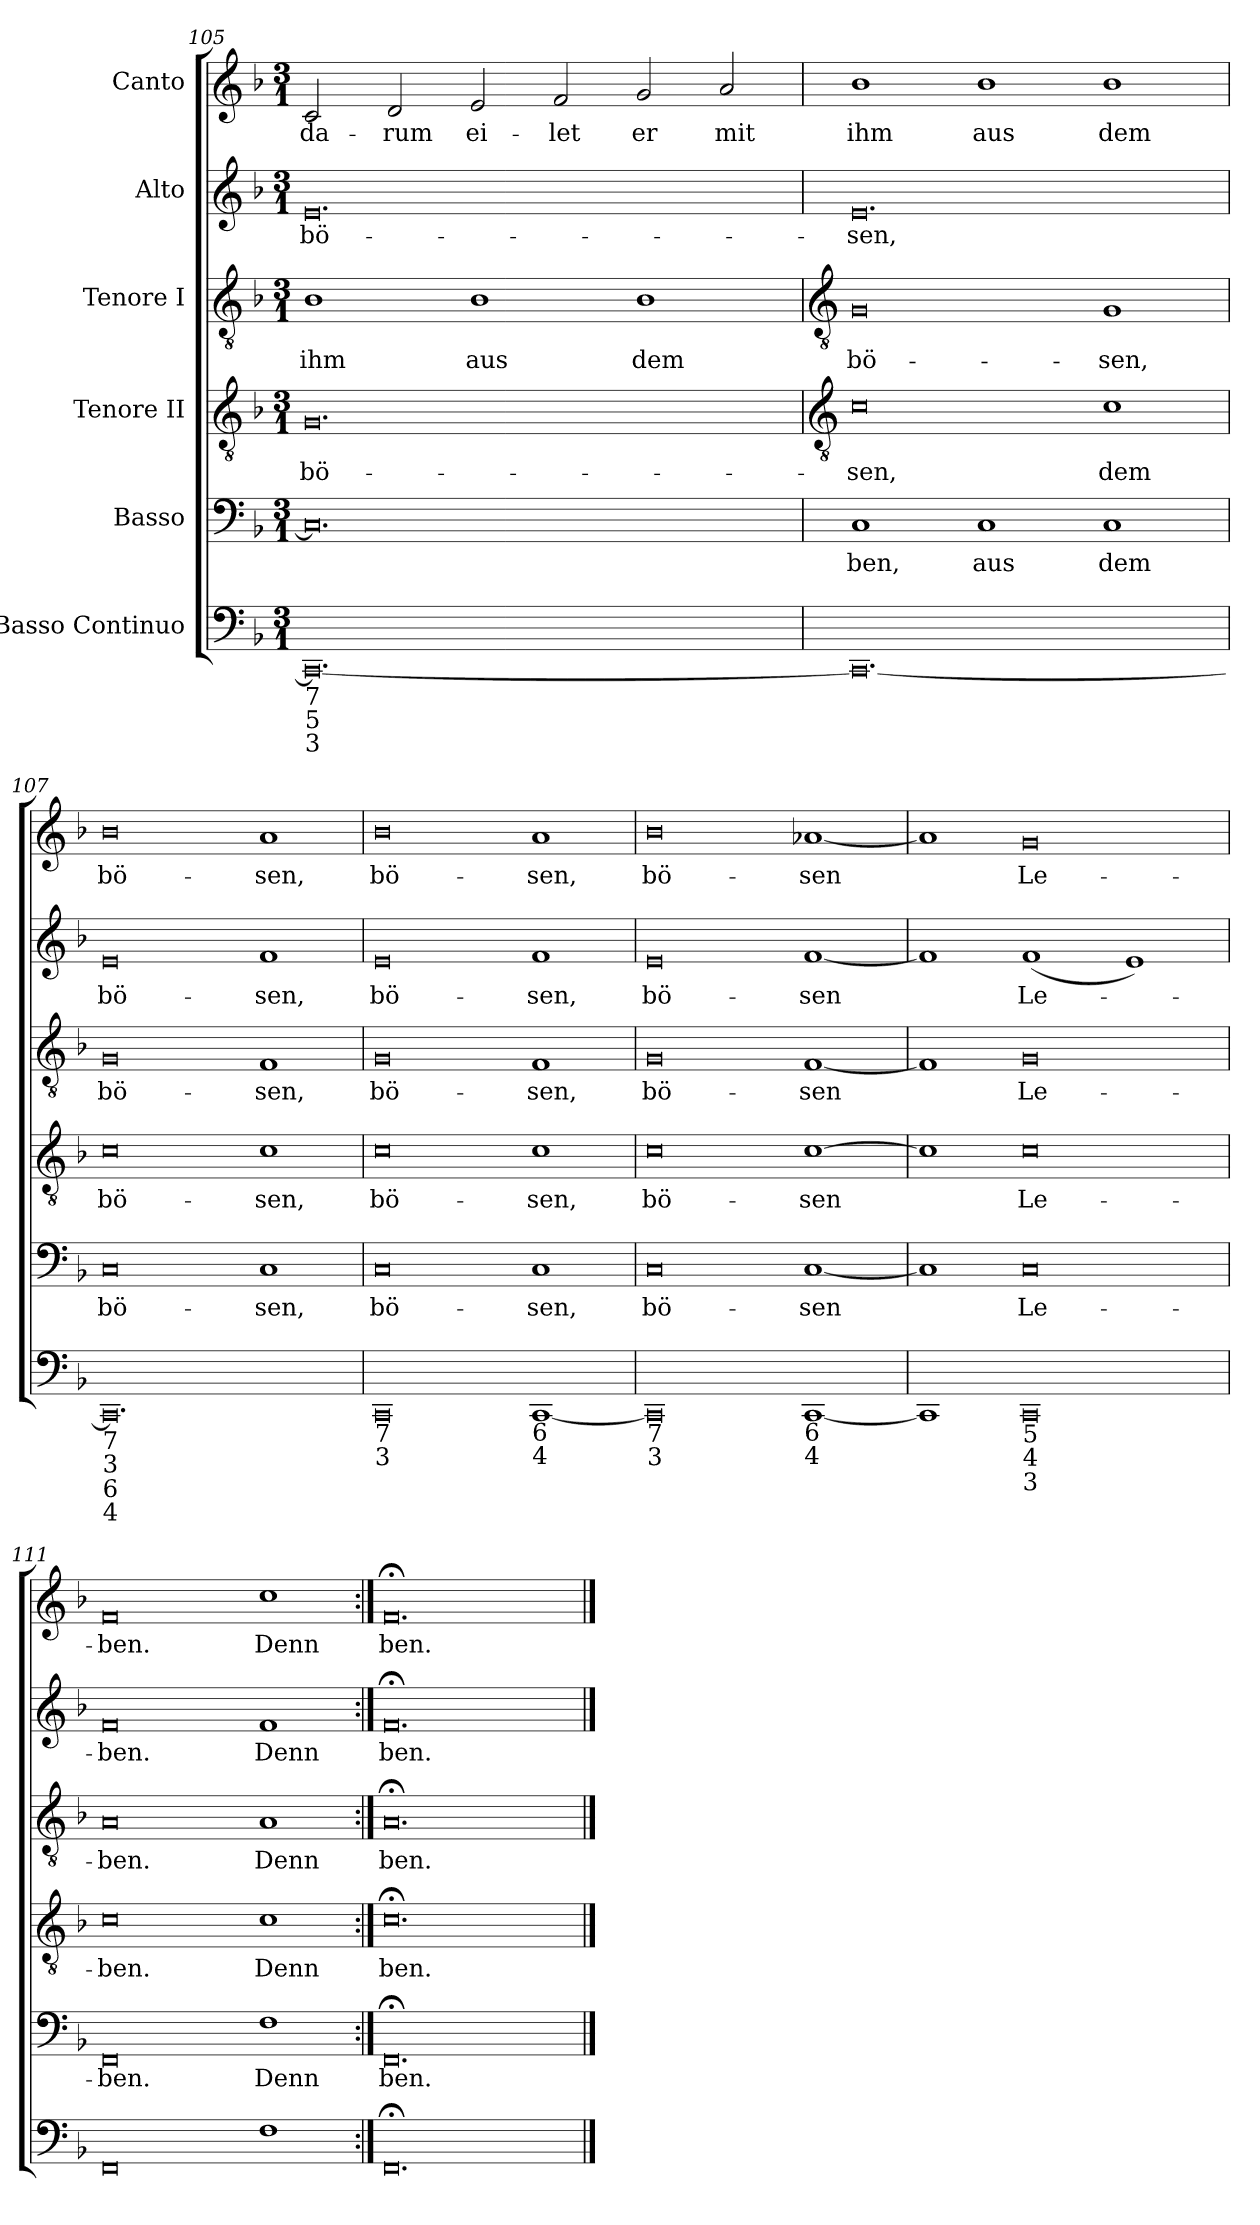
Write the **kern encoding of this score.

**kern	**kern	**text	**kern	**text	**kern	**text	**kern	**text	**kern	**text
*part6	*part5	*part5	*part4	*part4	*part3	*part3	*part2	*part2	*part1	*part1
*staff6	*staff5	*staff5	*staff4	*staff4	*staff3	*staff3	*staff2	*staff2	*staff1	*staff1
*I"Basso Continuo	*I"Basso	*	*I"Tenore II	*	*I"Tenore I	*	*I"Alto	*	*I"Canto	*
*clefF4	*clefF4	*	*clefGv2	*	*clefGv2	*	*clefG2	*	*clefG2	*
*k[b-]	*k[b-]	*	*k[b-]	*	*k[b-]	*	*k[b-]	*	*k[b-]	*
*F:	*F:	*	*F:	*	*F:	*	*F:	*	*F:	*
*M3/1	*M3/1	*	*M3/1	*	*M3/1	*	*M3/1	*	*M3/1	*
=105	=105	=105	=105	=105	=105	=105	=105	=105	=105	=105
!LO:TX:b:t=7\n5\n3	!	!	!	!	!	!	!	!	!	!
!	!	!	!	!LO:LY:b	!	!LO:LY:b	!	!LO:LY:b	!	!LO:LY:b
0.CC_	0.C]	.	0.G	bö-	1B-	ihm	0.e	bö-	2c	da-
!	!	!	!	!	!	!	!	!	!	!LO:LY:b
.	.	.	.	.	.	.	.	.	2d	-rum
!	!	!	!	!	!	!LO:LY:b	!	!	!	!LO:LY:b
.	.	.	.	.	1B-	aus	.	.	2e	ei-
!	!	!	!	!	!	!	!	!	!	!LO:LY:b
.	.	.	.	.	.	.	.	.	2f	-let
!	!	!	!	!	!	!LO:LY:b	!	!	!	!LO:LY:b
.	.	.	.	.	1B-	dem	.	.	2g	er
!	!	!	!	!	!	!	!	!	!	!LO:LY:b
.	.	.	.	.	.	.	.	.	2a	mit
!!LO:LB:g=z
=106	=106	=106	=106	=106	=106	=106	=106	=106	=106	=106
*	*	*	*clefGv2	*	*clefGv2	*	*	*	*	*
!	!	!LO:LY:b	!	!LO:LY:b	!	!LO:LY:b	!	!LO:LY:b	!	!LO:LY:b
0.CC_	1C	-ben,	0c	-sen,	0G	bö-	0.e	-sen,	1b-	ihm
!	!	!LO:LY:b	!	!	!	!	!	!	!	!LO:LY:b
.	1C	aus	.	.	.	.	.	.	1b-	aus
!	!	!LO:LY:b	!	!LO:LY:b	!	!LO:LY:b	!	!	!	!LO:LY:b
.	1C	dem	1c	dem	1G	-sen,	.	.	1b-	dem
=107	=107	=107	=107	=107	=107	=107	=107	=107	=107	=107
!LO:TX:b:t=7\n3	!	!	!	!	!	!	!	!	!	!
!LO:TX:b:t=6\n4	!	!	!	!	!	!	!	!	!	!
!	!	!LO:LY:b	!	!LO:LY:b	!	!LO:LY:b	!	!LO:LY:b	!	!LO:LY:b
0.CC]	0C	bö-	0c	bö-	0G	bö-	0e	bö-	0b-	bö-
!	!	!LO:LY:b	!	!LO:LY:b	!	!LO:LY:b	!	!LO:LY:b	!	!LO:LY:b
.	1C	-sen,	1c	-sen,	1F	-sen,	1f	-sen,	1a	-sen,
=108	=108	=108	=108	=108	=108	=108	=108	=108	=108	=108
!LO:TX:b:t=7\n3	!	!	!	!	!	!	!	!	!	!
!	!	!LO:LY:b	!	!LO:LY:b	!	!LO:LY:b	!	!LO:LY:b	!	!LO:LY:b
0CC	0C	bö-	0c	bö-	0G	bö-	0e	bö-	0b-	bö-
!LO:TX:b:t=6\n4	!	!	!	!	!	!	!	!	!	!
!	!	!LO:LY:b	!	!LO:LY:b	!	!LO:LY:b	!	!LO:LY:b	!	!LO:LY:b
[1CC	1C	-sen,	1c	-sen,	1F	-sen,	1f	-sen,	1a	-sen,
=109	=109	=109	=109	=109	=109	=109	=109	=109	=109	=109
!LO:TX:b:t=7\n3	!	!	!	!	!	!	!	!	!	!
!	!	!LO:LY:b	!	!LO:LY:b	!	!LO:LY:b	!	!LO:LY:b	!	!LO:LY:b
0CC]	0C	bö-	0c	bö-	0G	bö-	0e	bö-	0b-	bö-
!LO:TX:b:t=6\n4	!	!	!	!	!	!	!	!	!	!
!	!	!LO:LY:b	!	!LO:LY:b	!	!LO:LY:b	!	!LO:LY:b	!	!LO:LY:b
[1CC	[1C	-sen	[1c	-sen	[1F	-sen	[1f	-sen	[1a-X	-sen
=110	=110	=110	=110	=110	=110	=110	=110	=110	=110	=110
1CC]	1C]	.	1c]	.	1F]	.	1f]	.	1a-]	.
!LO:TX:b:t=5\n4	!	!	!	!	!	!	!	!	!	!
!LO:TX:b:t=3	!	!	!	!	!	!	!	!	!	!
!	!	!LO:LY:b	!	!LO:LY:b	!	!LO:LY:b	!	!LO:LY:b	!	!LO:LY:b
0CC	0C	Le-	0c	Le-	0G	Le-	(<1f	Le-	0g	Le-
.	.	.	.	.	.	.	1e)	.	.	.
=111	=111	=111	=111	=111	=111	=111	=111	=111	=111	=111
!	!	!LO:LY:b	!	!LO:LY:b	!	!LO:LY:b	!	!LO:LY:b	!	!LO:LY:b
0FF	0FF	-ben.	0c	-ben.	0A	-ben.	0f	-ben.	0f	-ben.
!	!	!LO:LY:b	!	!LO:LY:b	!	!LO:LY:b	!	!LO:LY:b	!	!LO:LY:b
1F	1F	Denn	1c	Denn	1A	Denn	1f	Denn	1cc	Denn
=112:|!	=112:|!	=112:|!	=112:|!	=112:|!	=112:|!	=112:|!	=112:|!	=112:|!	=112:|!	=112:|!
!	!	!LO:LY:b	!	!LO:LY:b	!	!LO:LY:b	!	!LO:LY:b	!	!LO:LY:b
0.FF;<	0.FF;<	- ben.	0.c;<	- ben.	0.A;<	- ben.	0.f;<	- ben.	0.f;<	- ben.
==	==	==	==	==	==	==	==	==	==	==
*-	*-	*-	*-	*-	*-	*-	*-	*-	*-	*-
